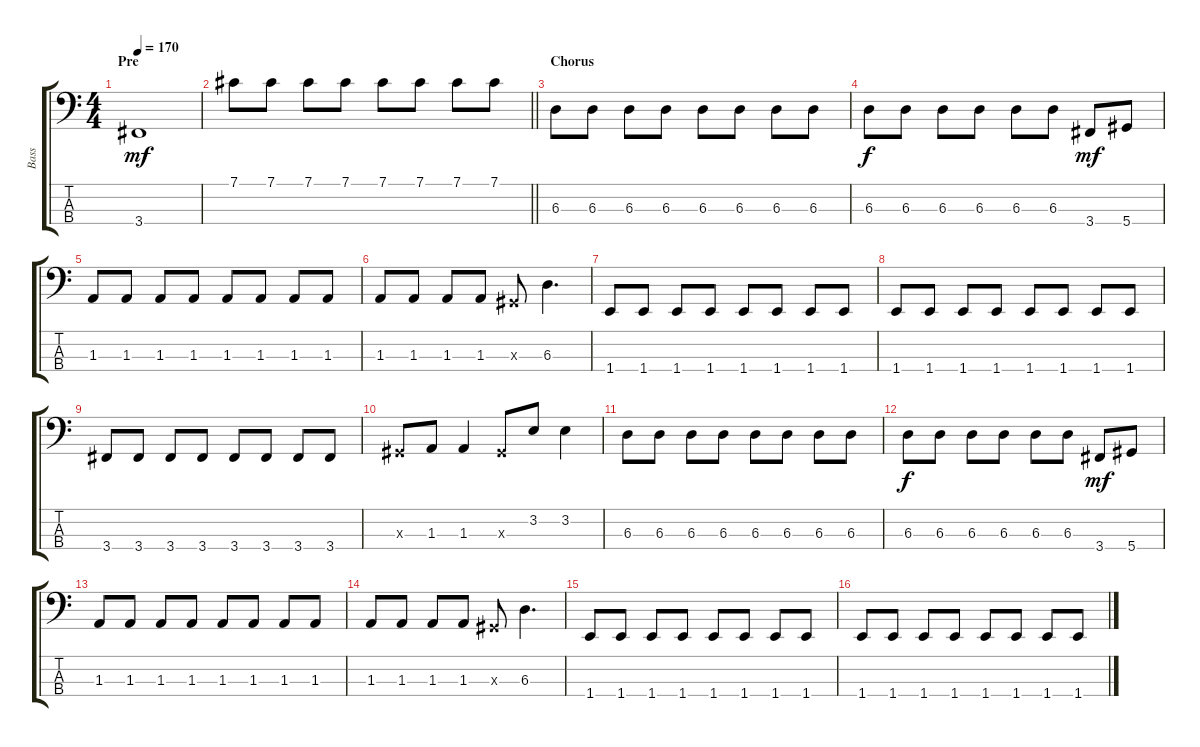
\track ("Bass" "Bass") {instrument electricbasspick}
\staff {score tabs}
\tuning (Gb2 Db2 Ab1 Eb1) {hide}
\ts (4 4)
\section ("" "Pre")
\tempo 170
\clef f4
\ks c
3.4.1{dy mf} |
\barLineRight lightlight
7.1.8 7.1.8 7.1.8 7.1.8 7.1.8 7.1.8 7.1.8 7.1.8 |
\section ("" "Chorus")
6.3.8 6.3.8 6.3.8 6.3.8 6.3.8 6.3.8 6.3.8 6.3.8 |
6.3.8{dy f} 6.3.8 6.3.8 6.3.8 6.3.8 6.3.8 3.4.8{dy mf} 5.4.8 |
1.3.8 1.3.8 1.3.8 1.3.8 1.3.8 1.3.8 1.3.8 1.3.8 |
1.3.8 1.3.8 1.3.8 1.3.8 0.3{x}.8 6.3.4{d} |
1.4.8 1.4.8 1.4.8 1.4.8 1.4.8 1.4.8 1.4.8 1.4.8 |
1.4.8 1.4.8 1.4.8 1.4.8 1.4.8 1.4.8 1.4.8 1.4.8 |
3.4.8 3.4.8 3.4.8 3.4.8 3.4.8 3.4.8 3.4.8 3.4.8 |
0.3{x}.8 1.3.8 1.3.4 0.3{x}.8 3.2.8 3.2.4 |
6.3.8 6.3.8 6.3.8 6.3.8 6.3.8 6.3.8 6.3.8 6.3.8 |
6.3.8{dy f} 6.3.8 6.3.8 6.3.8 6.3.8 6.3.8 3.4.8{dy mf} 5.4.8 |
1.3.8 1.3.8 1.3.8 1.3.8 1.3.8 1.3.8 1.3.8 1.3.8 |
1.3.8 1.3.8 1.3.8 1.3.8 0.3{x}.8 6.3.4{d} |
1.4.8 1.4.8 1.4.8 1.4.8 1.4.8 1.4.8 1.4.8 1.4.8 |
1.4.8 1.4.8 1.4.8 1.4.8 1.4.8 1.4.8 1.4.8 1.4.8
